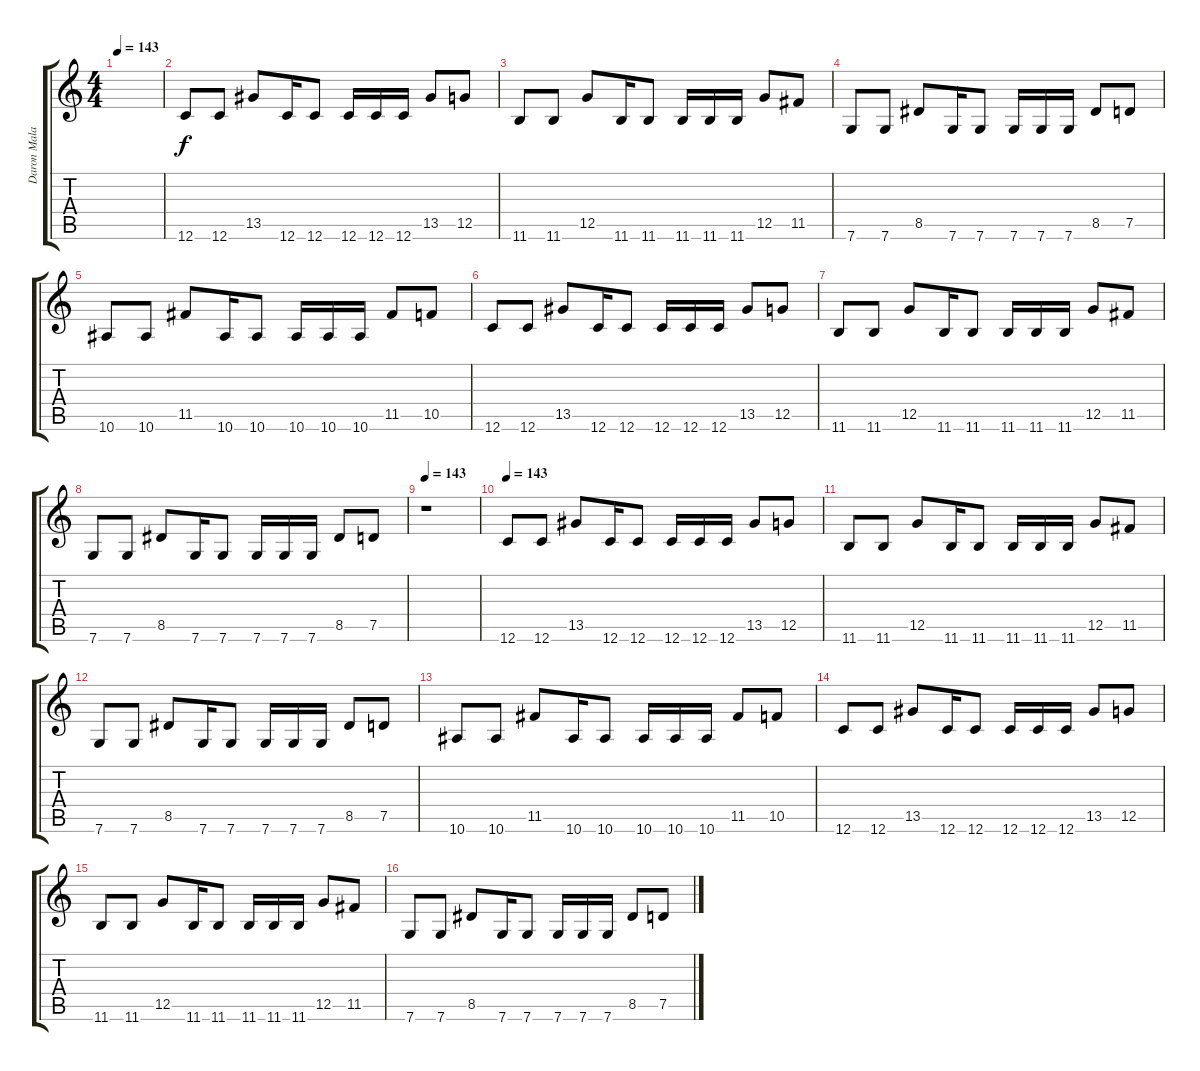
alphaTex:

\track ("Daron Malakian (Distortion)" "Daron Mala") {instrument distortionguitar}
\staff {score tabs}
\tuning (D4 A3 F3 C3 G2 C2) {hide}
\ts (4 4)
\tempo 143
\clef g2
\ks c
|
12.6.8 12.6.8 13.5.8 12.6.16 12.6.8 12.6.16 12.6.16 12.6.16 13.5.8 12.5.8 |
11.6.8 11.6.8 12.5.8 11.6.16 11.6.8 11.6.16 11.6.16 11.6.16 12.5.8 11.5.8 |
7.6.8 7.6.8 8.5.8 7.6.16 7.6.8 7.6.16 7.6.16 7.6.16 8.5.8 7.5.8 |
10.6.8 10.6.8 11.5.8 10.6.16 10.6.8 10.6.16 10.6.16 10.6.16 11.5.8 10.5.8 |
12.6.8 12.6.8 13.5.8 12.6.16 12.6.8 12.6.16 12.6.16 12.6.16 13.5.8 12.5.8 |
11.6.8 11.6.8 12.5.8 11.6.16 11.6.8 11.6.16 11.6.16 11.6.16 12.5.8 11.5.8 |
7.6.8 7.6.8 8.5.8 7.6.16 7.6.8 7.6.16 7.6.16 7.6.16 8.5.8 7.5.8 |
\tempo 143
r.1 |
\tempo 143
12.6.8 12.6.8 13.5.8 12.6.16 12.6.8 12.6.16 12.6.16 12.6.16 13.5.8 12.5.8 |
11.6.8 11.6.8 12.5.8 11.6.16 11.6.8 11.6.16 11.6.16 11.6.16 12.5.8 11.5.8 |
7.6.8 7.6.8 8.5.8 7.6.16 7.6.8 7.6.16 7.6.16 7.6.16 8.5.8 7.5.8 |
10.6.8 10.6.8 11.5.8 10.6.16 10.6.8 10.6.16 10.6.16 10.6.16 11.5.8 10.5.8 |
12.6.8 12.6.8 13.5.8 12.6.16 12.6.8 12.6.16 12.6.16 12.6.16 13.5.8 12.5.8 |
11.6.8 11.6.8 12.5.8 11.6.16 11.6.8 11.6.16 11.6.16 11.6.16 12.5.8 11.5.8 |
7.6.8 7.6.8 8.5.8 7.6.16 7.6.8 7.6.16 7.6.16 7.6.16 8.5.8 7.5.8
